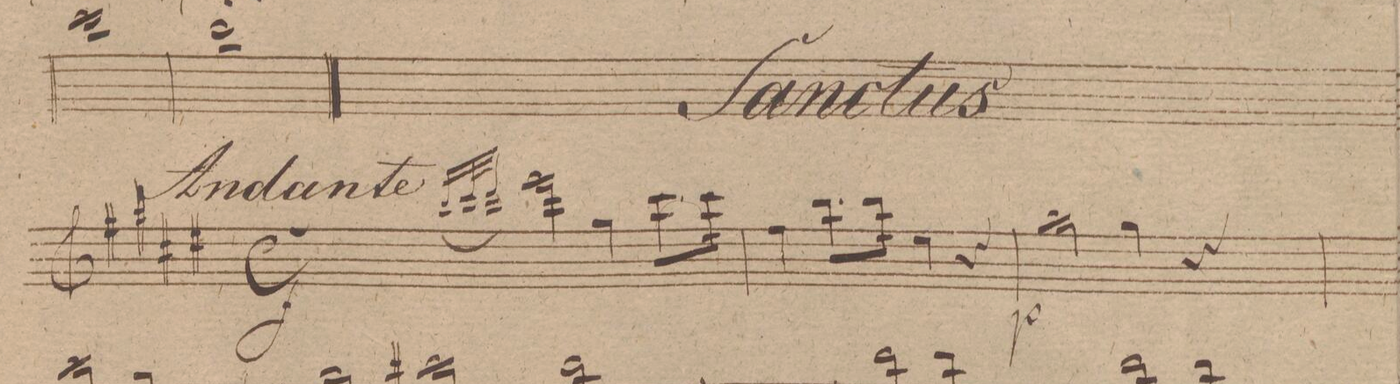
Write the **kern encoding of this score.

**kern	**dynam
*I"Flauto 2do	*
*clefG2	*
*k[f#c#g#d#]	*
*met(c)	*
*M4/4	*
(<16qqbb/LL	.
32qqccc#/L	.
32qqddd#/JJJ)	.
*2\right	*
2eee\	f
*4\right	*
4gg#\	.
*8\left	*
8.ccc#\L	.
*16\left	*
16ccc#\Jk	.
=2	=2
4ff#\	.
8.bb\L	.
16bb\Jk	.
4ee\	.
4r	.
=3	=3
2aa\	p
4gg#\	.
4r	.
=4	=4
*-	*-
